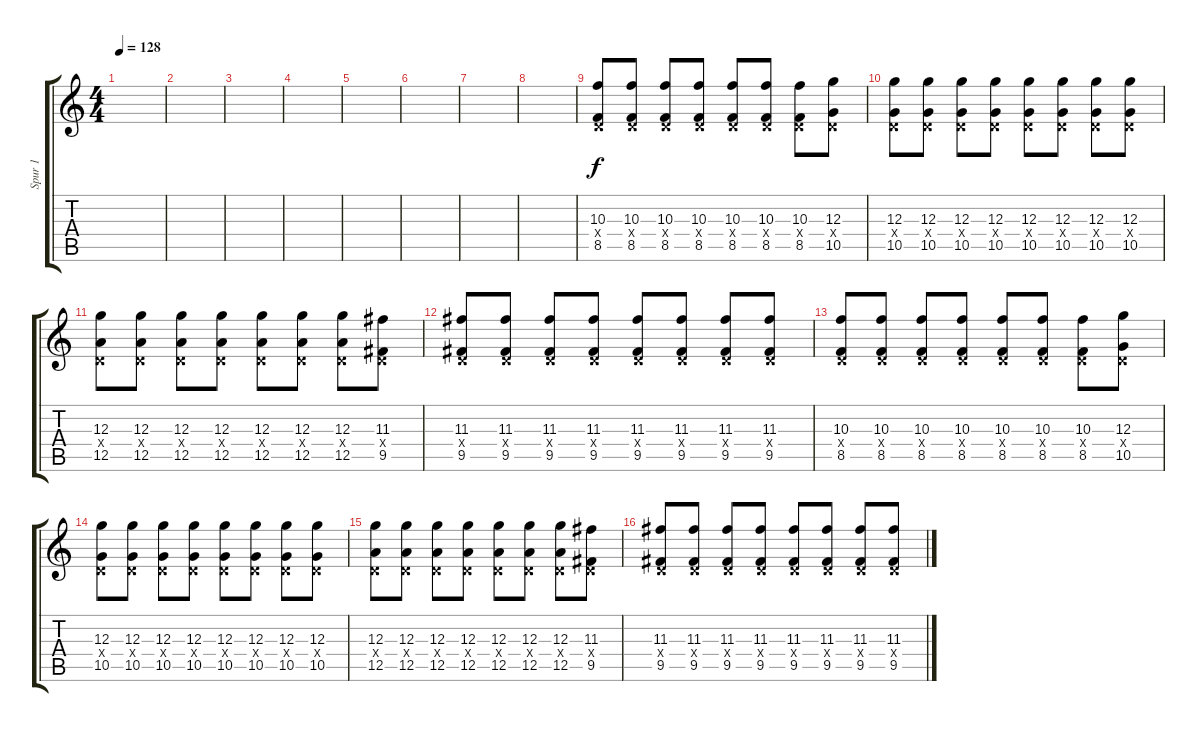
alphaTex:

\track ("Spur 1" "Spur 1") {instrument distortionguitar}
\staff {score tabs}
\tuning (E4 B3 G3 D3 A2 D2) {hide}
\ts (4 4)
\tempo 128
\clef g2
\ks c
|
|
|
|
|
|
|
|
(10.3 0.4{x} 8.5).8{instrument electricguitarclean} (10.3 0.4{x} 8.5).8 (10.3 0.4{x} 8.5).8 (10.3 0.4{x} 8.5).8 (10.3 0.4{x} 8.5).8 (10.3 0.4{x} 8.5).8 (10.3 0.4{x} 8.5).8 (12.3 0.4{x} 10.5).8 |
(12.3 0.4{x} 10.5).8 (12.3 0.4{x} 10.5).8 (12.3 0.4{x} 10.5).8 (12.3 0.4{x} 10.5).8 (12.3 0.4{x} 10.5).8 (12.3 0.4{x} 10.5).8 (12.3 0.4{x} 10.5).8 (12.3 0.4{x} 10.5).8 |
(12.3 0.4{x} 12.5).8 (12.3 0.4{x} 12.5).8 (12.3 0.4{x} 12.5).8 (12.3 0.4{x} 12.5).8 (12.3 0.4{x} 12.5).8 (12.3 0.4{x} 12.5).8 (12.3 0.4{x} 12.5).8 (11.3 0.4{x} 9.5).8 |
(11.3 0.4{x} 9.5).8 (11.3 0.4{x} 9.5).8 (11.3 0.4{x} 9.5).8 (11.3 0.4{x} 9.5).8 (11.3 0.4{x} 9.5).8 (11.3 0.4{x} 9.5).8 (11.3 0.4{x} 9.5).8 (11.3 0.4{x} 9.5).8 |
(10.3 0.4{x} 8.5).8 (10.3 0.4{x} 8.5).8 (10.3 0.4{x} 8.5).8 (10.3 0.4{x} 8.5).8 (10.3 0.4{x} 8.5).8 (10.3 0.4{x} 8.5).8 (10.3 0.4{x} 8.5).8 (12.3 0.4{x} 10.5).8 |
(12.3 0.4{x} 10.5).8 (12.3 0.4{x} 10.5).8 (12.3 0.4{x} 10.5).8 (12.3 0.4{x} 10.5).8 (12.3 0.4{x} 10.5).8 (12.3 0.4{x} 10.5).8 (12.3 0.4{x} 10.5).8 (12.3 0.4{x} 10.5).8 |
(12.3 0.4{x} 12.5).8 (12.3 0.4{x} 12.5).8 (12.3 0.4{x} 12.5).8 (12.3 0.4{x} 12.5).8 (12.3 0.4{x} 12.5).8 (12.3 0.4{x} 12.5).8 (12.3 0.4{x} 12.5).8 (11.3 0.4{x} 9.5).8 |
(11.3 0.4{x} 9.5).8 (11.3 0.4{x} 9.5).8 (11.3 0.4{x} 9.5).8 (11.3 0.4{x} 9.5).8 (11.3 0.4{x} 9.5).8 (11.3 0.4{x} 9.5).8 (11.3 0.4{x} 9.5).8 (11.3 0.4{x} 9.5).8
